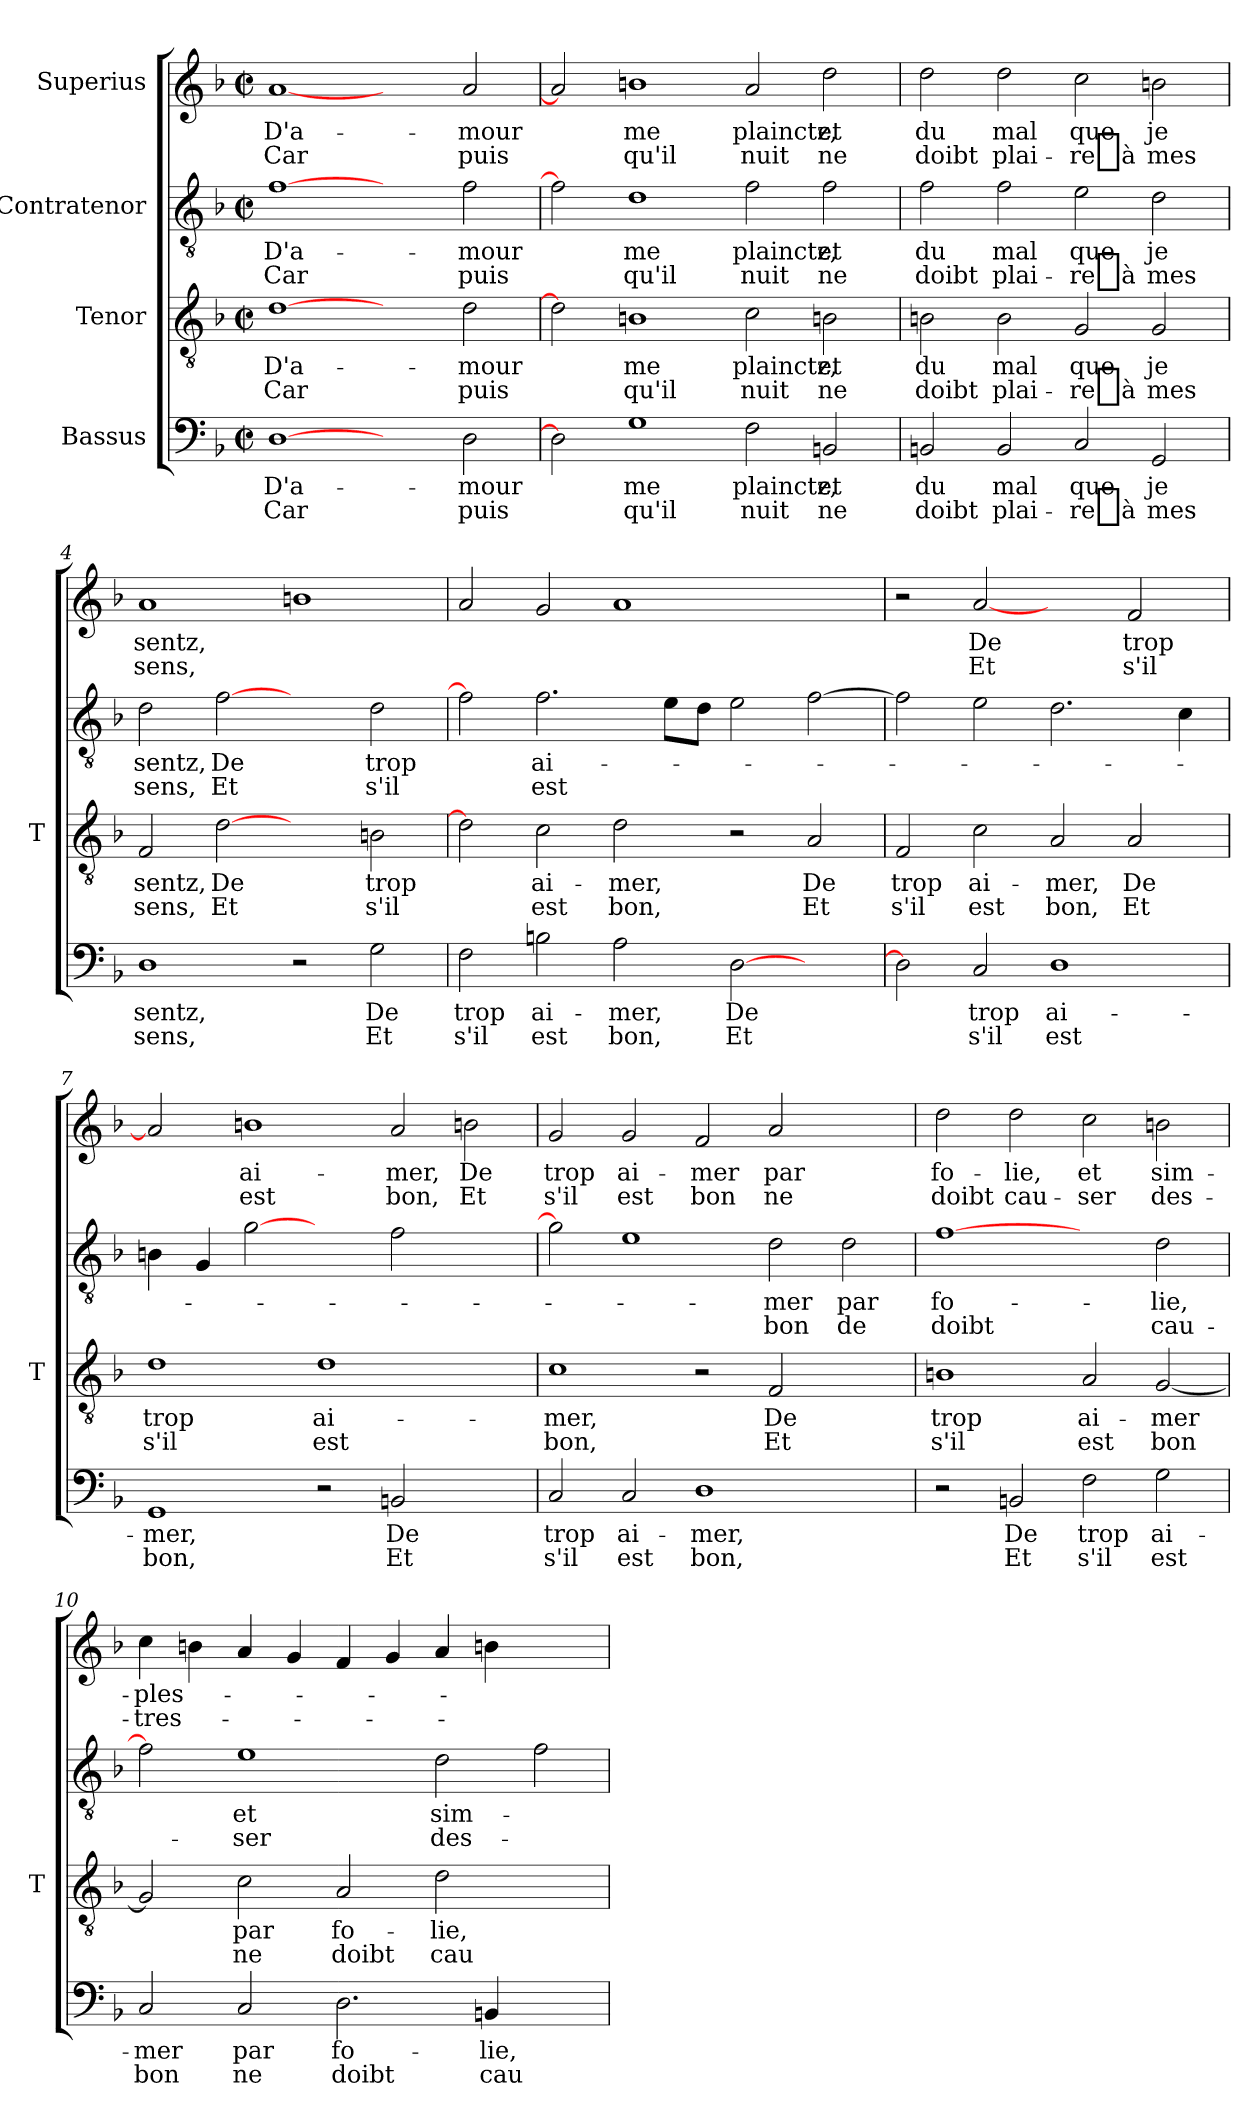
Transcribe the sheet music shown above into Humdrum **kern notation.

**kern	**text	**text	**kern	**text	**text	**kern	**text	**text	**kern	**text	**text
*part4	*part4	*part4	*part3	*part3	*part3	*part2	*part2	*part2	*part1	*part1	*part1
*staff4	*staff4	*staff4	*staff3	*staff3	*staff3	*staff2	*staff2	*staff2	*staff1	*staff1	*staff1
*I"Bassus	*	*	*I"Tenor	*	*	*I"Contratenor	*	*	*I"Superius	*	*
*	*	*	*I'T	*	*	*	*	*	*	*	*
*clefF4	*	*	*clefGv2	*	*	*clefGv2	*	*	*clefG2	*	*
*k[b-]	*	*	*k[b-]	*	*	*k[b-]	*	*	*k[b-]	*	*
*F:	*	*	*F:	*	*	*F:	*	*	*F:	*	*
*M2/2	*	*	*M2/2	*	*	*M2/2	*	*	*M2/2	*	*
*met(c|)	*	*	*met(c|)	*	*	*met(c|)	*	*	*met(c|)	*	*
=1	=1	=1	=1	=1	=1	=1	=1	=1	=1	=1	=1
[1D	D'a-	-Car	[1d	D'a-	-Car	[1f	D'a-	-Car	[1a	D'a-	-Car
2ryy	.	.	2ryy	.	.	2ryy	.	.	2ryy	.	.
2D	-mour	-puis	2d	-mour	-puis	2f	-mour	-puis	2a	-mour	-puis
=2	=2	=2	=2	=2	=2	=2	=2	=2	=2	=2	=2
2D]	.	.	2d]	.	.	2f]	.	.	2a]	.	.
1G	-me	-qu'il	1Bn	-me	-qu'il	1d	-me	-qu'il	1bn	-me	-qu'il
2F	-plainctz,	-nuit	2c	-plainctz,	-nuit	2f	-plainctz,	-nuit	2a	-plainctz,	-nuit
2BBn	-et	-ne	2Bn	-et	-ne	2f	-et	-ne	2dd	-et	-ne
=3	=3	=3	=3	=3	=3	=3	=3	=3	=3	=3	=3
2BBn	-du	-doibt	2Bn	-du	-doibt	2f	-du	-doibt	2dd	-du	-doibt
2BB	-mal	plai-	2B	-mal	plai-	2f	-mal	plai-	2dd	-mal	plai-
2C	-que	-re_à	2G	-que	-re_à	2e	-que	-re_à	2cc	-que	-re_à
2GG	-je	-mes	2G	-je	-mes	2d	-je	-mes	2bn	-je	-mes
=4	=4	=4	=4	=4	=4	=4	=4	=4	=4	=4	=4
1D	-sentz,	-sens,	2F	-sentz,	-sens,	2d	-sentz,	-sens,	1a	-sentz,	-sens,
.	.	.	[2d	-De	-Et	[2f	-De	-Et	.	.	.
2r	.	.	2ryy	.	.	2ryy	.	.	1bn	.	.
2G	-De	-Et	2Bn	-trop	-s'il	2d	-trop	-s'il	.	.	.
=5	=5	=5	=5	=5	=5	=5	=5	=5	=5	=5	=5
2F	-trop	-s'il	2d]	.	.	2f]	.	.	2a	.	.
2Bn	ai-	-est	2c	ai-	-est	2.f	ai-	-est	2g	.	.
2A	-mer,	-bon,	2d	-mer,	-bon,	.	.	.	1a	.	.
.	.	.	.	.	.	8eL	.	.	.	.	.
.	.	.	.	.	.	8dJ	.	.	.	.	.
[2D	-De	-Et	2r	.	.	2e	.	.	.	.	.
2ryy	.	.	2A	-De	-Et	[2f	.	.	2ryy	.	.
=6	=6	=6	=6	=6	=6	=6	=6	=6	=6	=6	=6
2D]	.	.	2F	-trop	-s'il	2f]	.	.	2r	.	.
2C	-trop	-s'il	2c	ai-	-est	2e	.	.	[2a	-De	-Et
1D	ai-	-est	2A	-mer,	-bon,	2.d	.	.	2ryy	.	.
.	.	.	2A	-De	-Et	.	.	.	2f	-trop	-s'il
.	.	.	.	.	.	4c	.	.	.	.	.
=7	=7	=7	=7	=7	=7	=7	=7	=7	=7	=7	=7
1GG	-mer,	-bon,	1d	-trop	-s'il	4Bn	.	.	2a]	.	.
.	.	.	.	.	.	4G	.	.	.	.	.
.	.	.	.	.	.	[2g	.	.	1bn	ai-	-est
2r	.	.	1d	ai-	-est	2ryy	.	.	.	.	.
2BBn	-De	-Et	.	.	.	2f	.	.	2a	-mer,	-bon,
2ryy	.	.	2ryy	.	.	2ryy	.	.	2bn	-De	-Et
!!LO:PB:g=z
=8	=8	=8	=8	=8	=8	=8	=8	=8	=8	=8	=8
2C	-trop	-s'il	1c	-mer,	-bon,	2g]	.	.	2g	-trop	-s'il
2C	ai-	-est	.	.	.	1e	.	.	2g	ai-	-est
1D	-mer,	-bon,	2r	.	.	.	.	.	2f	-mer	-bon
.	.	.	2F	-De	-Et	2d	-mer	-bon	2a	-par	-ne
2ryy	.	.	2ryy	.	.	2d	-par	-de	2ryy	.	.
=9	=9	=9	=9	=9	=9	=9	=9	=9	=9	=9	=9
2r	.	.	1Bn	-trop	-s'il	[1f	fo-	-doibt	2dd	fo-	-doibt
2BBn	-De	-Et	.	.	.	.	.	.	2dd	-lie,	cau-
2F	-trop	-s'il	2A	ai-	-est	2ryy	.	.	2cc	-et	-ser
2G	ai-	-est	[2G	-mer	-bon	2d	-lie,	cau-	2bn	sim-	des-
=10	=10	=10	=10	=10	=10	=10	=10	=10	=10	=10	=10
2C	-mer	-bon	2G]	.	.	2f]	.	.	4cc	ples-	tres-
.	.	.	.	.	.	.	.	.	4bn	.	.
2C	-par	-ne	2c	-par	-ne	1e	-et	-ser	4a	.	.
.	.	.	.	.	.	.	.	.	4g	.	.
2.D	fo-	-doibt	2A	fo-	-doibt	.	.	.	4f	.	.
.	.	.	.	.	.	.	.	.	4g	.	.
.	.	.	2d	-lie,	cau-	2d	sim-	des-	4a	.	.
4BBn	-lie,	cau-	.	.	.	.	.	.	4bn	.	.
2ryy	.	.	2ryy	.	.	2f	.	.	2ryy	.	.
=	=	=	=	=	=	=	=	=	=	=	=
*-	*-	*-	*-	*-	*-	*-	*-	*-	*-	*-	*-
